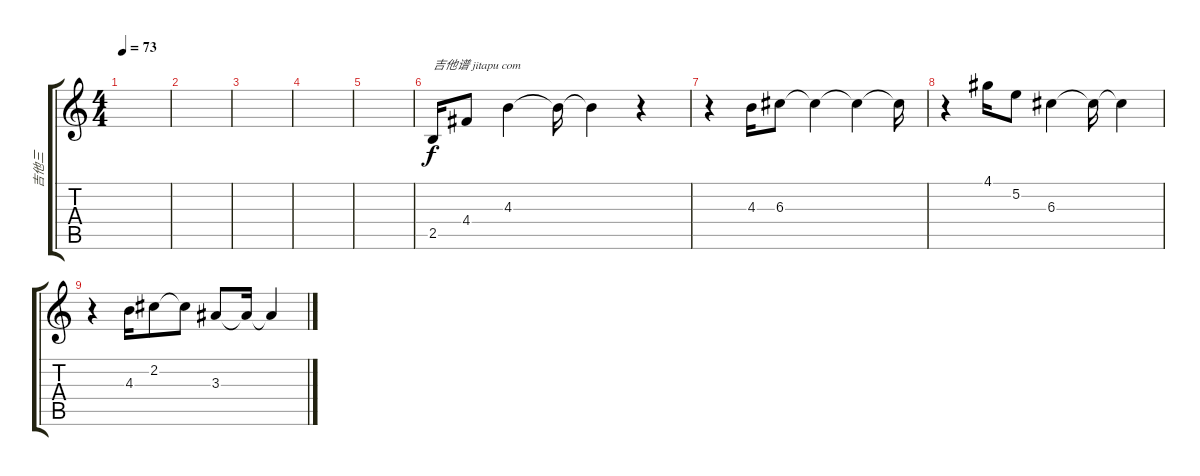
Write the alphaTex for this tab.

\track ("吉他三" "吉他三") {instrument overdrivenguitar}
\staff {score tabs}
\tuning (E4 B3 G3 D3 A2 E2) {hide}
\ts (4 4)
\tempo 73
\clef g2
\ks c
|
|
|
|
|
2.5.16{txt "吉他谱 jitapu com"} 4.4.8 4.3.4 4.3{t}.16 4.3{t}.4 r.4 |
r.4 4.3.16 6.3.8 6.3{t}.4 6.3{t}.4 6.3{t}.16 |
r.4 4.1.16 5.2.8 6.3.4 6.3{t}.16 6.3{t}.4 |
r.4 4.3.16 2.2.8 2.2{t}.8 3.3.8 3.3{t}.16 3.3{t}.4
